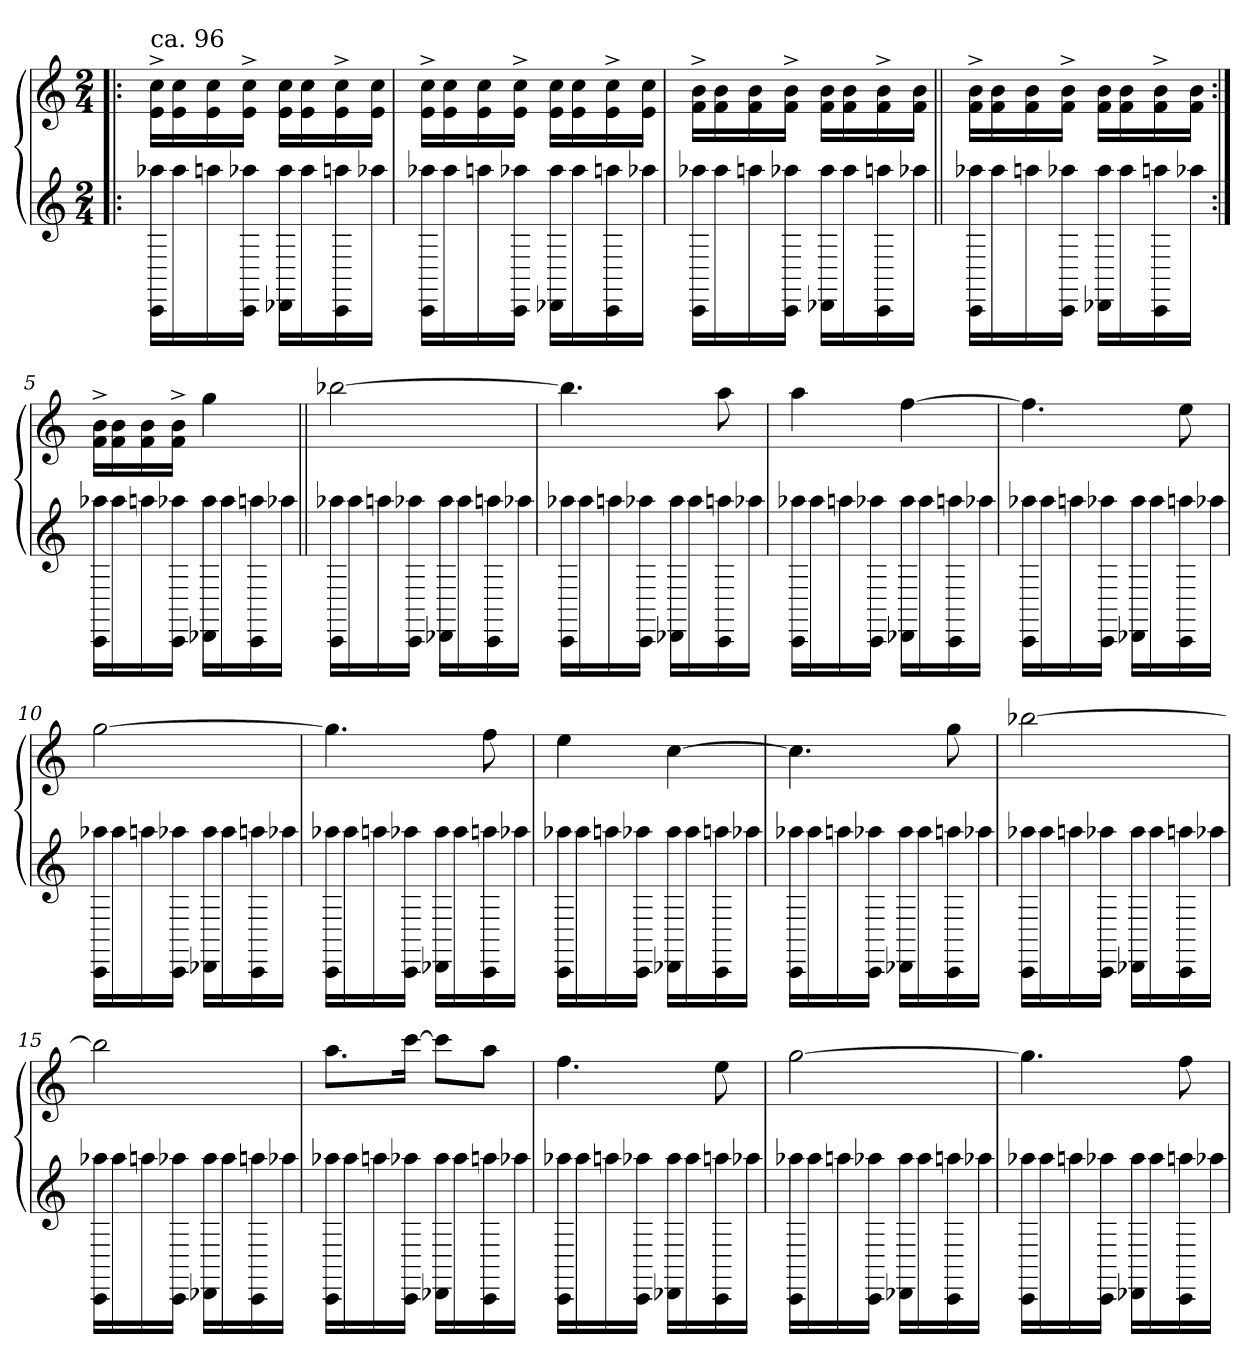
**kern	**kern
*part2	*part1
*staff2	*staff1
*clefG2	*clefG2
*k[]	*k[]
*C:	*C:
*M2/4	*M2/4
=1!|:	=1!|:
!	!LO:TX:a:t=ca. 96
16CC\ 16aa-\LL	16e\^> 16cc\^>LL
16aa-\	16e\ 16cc\
16aa\	16e\ 16cc\
16CC\ 16aa-\JJ	16e\^> 16cc\^>JJ
16DD-\ 16aa-\LL	16e\ 16cc\LL
16aa-\	16e\ 16cc\
16CC\ 16aa\	16e\^> 16cc\^>
16aa-\JJ	16e\ 16cc\JJ
=2	=2
16CC\ 16aa-\LL	16e\^> 16cc\^>LL
16aa-\	16e\ 16cc\
16aa\	16e\ 16cc\
16CC\ 16aa-\JJ	16e\^> 16cc\^>JJ
16DD-\ 16aa-\LL	16e\ 16cc\LL
16aa-\	16e\ 16cc\
16CC\ 16aa\	16e\^> 16cc\^>
16aa-\JJ	16e\ 16cc\JJ
=3	=3
16CC\ 16aa-\LL	16f\^> 16b\^>LL
16aa-\	16f\ 16b\
16aa\	16f\ 16b\
16CC\ 16aa-\JJ	16f\^> 16b\^>JJ
16DD-\ 16aa-\LL	16f\ 16b\LL
16aa-\	16f\ 16b\
16CC\ 16aa\	16f\^> 16b\^>
16aa-\JJ	16f\ 16b\JJ
=4||	=4||
16CC\ 16aa-\LL	16f\^> 16b\^>LL
16aa-\	16f\ 16b\
16aa\	16f\ 16b\
16CC\ 16aa-\JJ	16f\^> 16b\^>JJ
16DD-\ 16aa-\LL	16f\ 16b\LL
16aa-\	16f\ 16b\
16CC\ 16aa\	16f\^> 16b\^>
16aa-\JJ	16f\ 16b\JJ
=5:|!	=5:|!
16CC\ 16aa-\LL	16f\^> 16b\^>LL
16aa-\	16f\ 16b\
16aa\	16f\ 16b\
16CC\ 16aa-\JJ	16f\^> 16b\^>JJ
16DD-\ 16aa-\LL	4gg\
16aa-\	.
16CC\ 16aa\	.
16aa-\JJ	.
!!LO:LB:g=z
=6||	=6||
*	*^
16CC\ 16aa-\LL	[<2bb-X\	2ryy
16aa-\	.	.
16aa\	.	.
16CC\ 16aa-\JJ	.	.
16DD-\ 16aa-\LL	.	.
16aa-\	.	.
16CC\ 16aa\	.	.
16aa-\JJ	.	.
=7	=7	=7
16CC\ 16aa-\LL	4.bb-\]	2ryy
16aa-\	.	.
16aa\	.	.
16CC\ 16aa-\JJ	.	.
16DD-\ 16aa-\LL	.	.
16aa-\	.	.
16CC\ 16aa\	8aa\	.
16aa-\JJ	.	.
=8	=8	=8
16CC\ 16aa-\LL	4aa\	2ryy
16aa-\	.	.
16aa\	.	.
16CC\ 16aa-\JJ	.	.
16DD-\ 16aa-\LL	[<4ff\	.
16aa-\	.	.
16CC\ 16aa\	.	.
16aa-\JJ	.	.
=9	=9	=9
16CC\ 16aa-\LL	4.ff\]	2ryy
16aa-\	.	.
16aa\	.	.
16CC\ 16aa-\JJ	.	.
16DD-\ 16aa-\LL	.	.
16aa-\	.	.
16CC\ 16aa\	8ee\	.
16aa-\JJ	.	.
=10	=10	=10
16CC\ 16aa-\LL	[<2gg\	2ryy
16aa-\	.	.
16aa\	.	.
16CC\ 16aa-\JJ	.	.
16DD-\ 16aa-\LL	.	.
16aa-\	.	.
16CC\ 16aa\	.	.
16aa-\JJ	.	.
=11	=11	=11
16CC\ 16aa-\LL	4.gg\]	2ryy
16aa-\	.	.
16aa\	.	.
16CC\ 16aa-\JJ	.	.
16DD-\ 16aa-\LL	.	.
16aa-\	.	.
16CC\ 16aa\	8ff\	.
16aa-\JJ	.	.
=12	=12	=12
16CC\ 16aa-\LL	4ee\	2ryy
16aa-\	.	.
16aa\	.	.
16CC\ 16aa-\JJ	.	.
16DD-\ 16aa-\LL	[<4cc\	.
16aa-\	.	.
16CC\ 16aa\	.	.
16aa-\JJ	.	.
=13	=13	=13
16CC\ 16aa-\LL	4.cc\]	2ryy
16aa-\	.	.
16aa\	.	.
16CC\ 16aa-\JJ	.	.
16DD-\ 16aa-\LL	.	.
16aa-\	.	.
16CC\ 16aa\	8gg\	.
16aa-\JJ	.	.
!!LO:LB:g=z	!!
=14	=14	=14
16CC\ 16aa-\LL	[<2bb-X\	2ryy
16aa-\	.	.
16aa\	.	.
16CC\ 16aa-\JJ	.	.
16DD-\ 16aa-\LL	.	.
16aa-\	.	.
16CC\ 16aa\	.	.
16aa-\JJ	.	.
=15	=15	=15
16CC\ 16aa-\LL	2bb-\]	2ryy
16aa-\	.	.
16aa\	.	.
16CC\ 16aa-\JJ	.	.
16DD-\ 16aa-\LL	.	.
16aa-\	.	.
16CC\ 16aa\	.	.
16aa-\JJ	.	.
=16	=16	=16
16CC\ 16aa-\LL	8.aa\L	2ryy
16aa-\	.	.
16aa\	.	.
16CC\ 16aa-\JJ	[<16ccc\Jk	.
16DD-\ 16aa-\LL	8ccc\L]	.
16aa-\	.	.
16CC\ 16aa\	8aa\J	.
16aa-\JJ	.	.
=17	=17	=17
16CC\ 16aa-\LL	4.ff\	2ryy
16aa-\	.	.
16aa\	.	.
16CC\ 16aa-\JJ	.	.
16DD-\ 16aa-\LL	.	.
16aa-\	.	.
16CC\ 16aa\	8ee\	.
16aa-\JJ	.	.
=18	=18	=18
16CC\ 16aa-\LL	[<2gg\	2ryy
16aa-\	.	.
16aa\	.	.
16CC\ 16aa-\JJ	.	.
16DD-\ 16aa-\LL	.	.
16aa-\	.	.
16CC\ 16aa\	.	.
16aa-\JJ	.	.
=19	=19	=19
16CC\ 16aa-\LL	4.gg\]	2ryy
16aa-\	.	.
16aa\	.	.
16CC\ 16aa-\JJ	.	.
16DD-\ 16aa-\LL	.	.
16aa-\	.	.
16CC\ 16aa\	8ff\	.
16aa-\JJ	.	.
*	*v	*v
=	=
*-	*-
